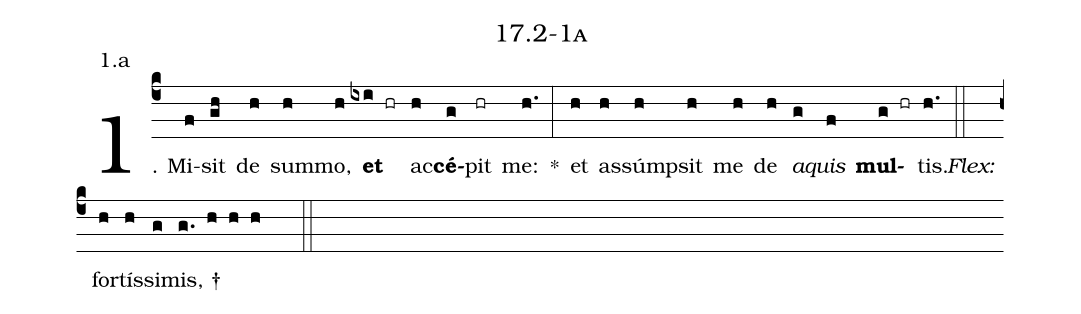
name: 17.2-1a;
annotation: 1.a;
%%
(c4)1. Mi(f)sit(gh) de(h) sum(h)mo,(h) <b>et</b>(ixi hr) ac(h)<b>cé</b>(g)pit(hr) me:(h.) *(:) et(h) as(h)súmp(h)sit(h) me(h) de(h) <i>a</i>(g)<i>quis</i>(f) <b>mul</b>(g hr)tis.(h.) (::)
<i>Flex:</i>()  for(h)tís(h)si(g)mis, †(g. h h h  ::)

%E(h) u(h) o(g) u(f) a(g) e.(h.) (::)
